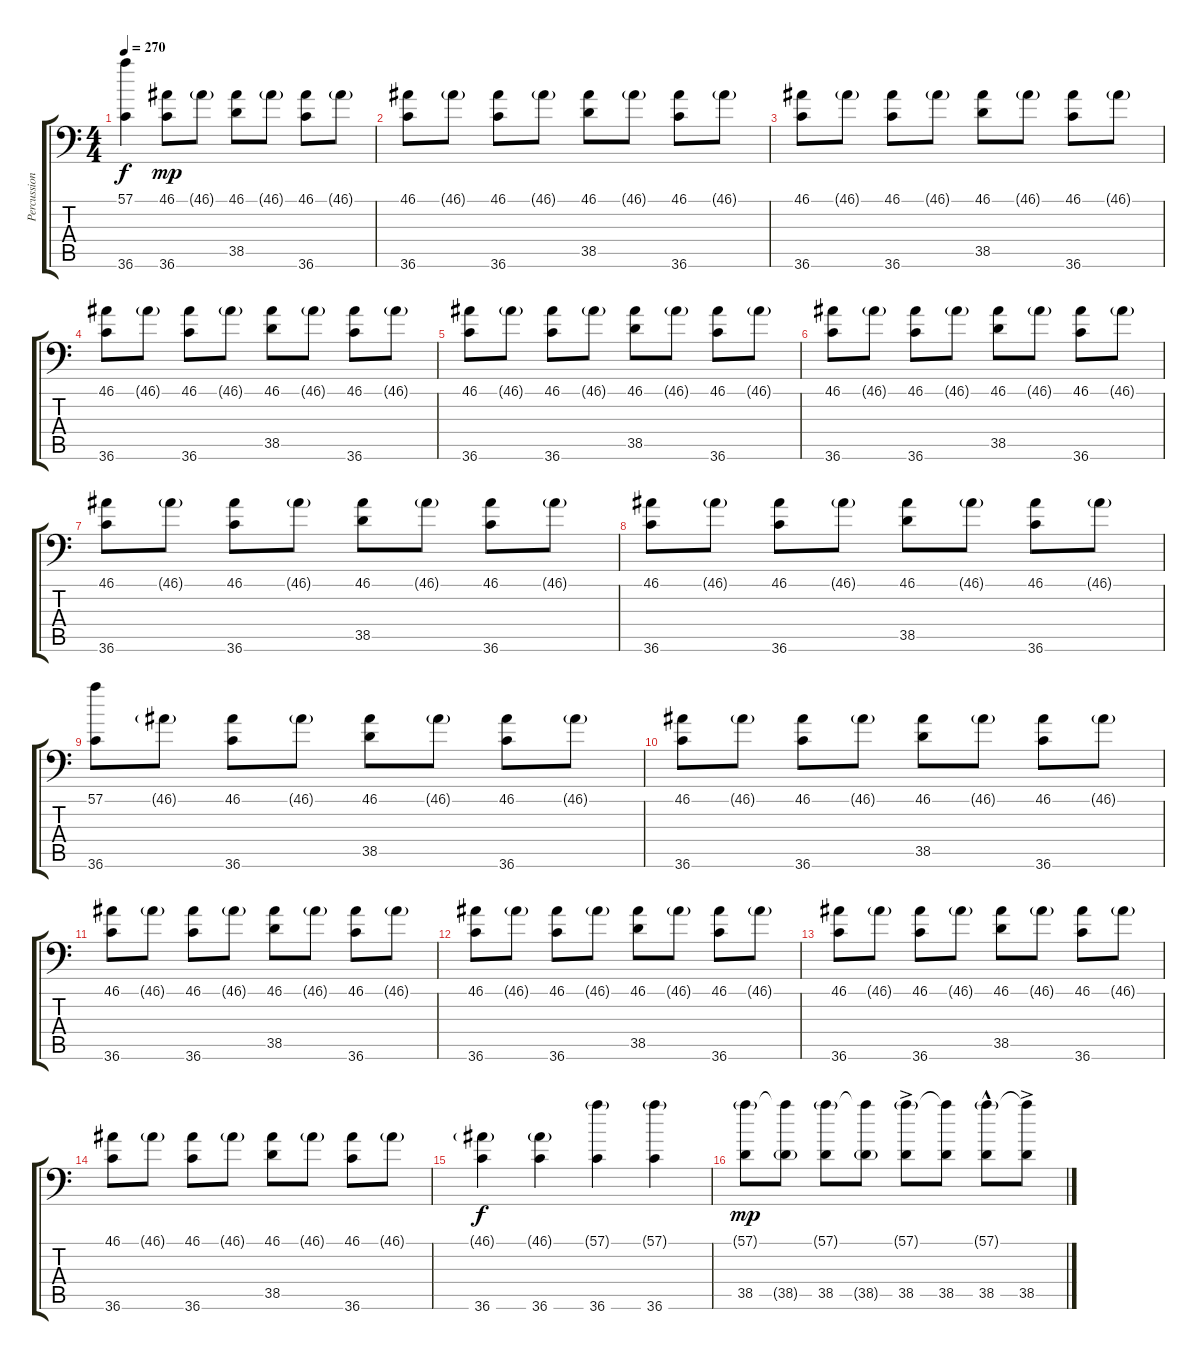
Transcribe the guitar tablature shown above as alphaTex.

\track ("Percussion" "Percussion") {instrument acousticgrandpiano}
\staff {score tabs}
\tuning (C-1 C-1 C-1 C-1 C-1 C-1) {hide}
\ts (4 4)
\tempo 270
\clef f4
\ks c
(57.1 36.6).4{dy f} (46.1 36.6).8{dy mp} 46.1{g}.8 (46.1 38.5).8 46.1{g}.8 (46.1 36.6).8 46.1{g}.8 |
(46.1 36.6).8 46.1{g}.8 (46.1 36.6).8 46.1{g}.8 (46.1 38.5).8 46.1{g}.8 (46.1 36.6).8 46.1{g}.8 |
(46.1 36.6).8 46.1{g}.8 (46.1 36.6).8 46.1{g}.8 (46.1 38.5).8 46.1{g}.8 (46.1 36.6).8 46.1{g}.8 |
(46.1 36.6).8 46.1{g}.8 (46.1 36.6).8 46.1{g}.8 (46.1 38.5).8 46.1{g}.8 (46.1 36.6).8 46.1{g}.8 |
(46.1 36.6).8 46.1{g}.8 (46.1 36.6).8 46.1{g}.8 (46.1 38.5).8 46.1{g}.8 (46.1 36.6).8 46.1{g}.8 |
(46.1 36.6).8 46.1{g}.8 (46.1 36.6).8 46.1{g}.8 (46.1 38.5).8 46.1{g}.8 (46.1 36.6).8 46.1{g}.8 |
(46.1 36.6).8 46.1{g}.8 (46.1 36.6).8 46.1{g}.8 (46.1 38.5).8 46.1{g}.8 (46.1 36.6).8 46.1{g}.8 |
(46.1 36.6).8 46.1{g}.8 (46.1 36.6).8 46.1{g}.8 (46.1 38.5).8 46.1{g}.8 (46.1 36.6).8 46.1{g}.8 |
(57.1 36.6).8 46.1{g}.8 (46.1 36.6).8 46.1{g}.8 (46.1 38.5).8 46.1{g}.8 (46.1 36.6).8 46.1{g}.8 |
(46.1 36.6).8 46.1{g}.8 (46.1 36.6).8 46.1{g}.8 (46.1 38.5).8 46.1{g}.8 (46.1 36.6).8 46.1{g}.8 |
(46.1 36.6).8 46.1{g}.8 (46.1 36.6).8 46.1{g}.8 (46.1 38.5).8 46.1{g}.8 (46.1 36.6).8 46.1{g}.8 |
(46.1 36.6).8 46.1{g}.8 (46.1 36.6).8 46.1{g}.8 (46.1 38.5).8 46.1{g}.8 (46.1 36.6).8 46.1{g}.8 |
(46.1 36.6).8 46.1{g}.8 (46.1 36.6).8 46.1{g}.8 (46.1 38.5).8 46.1{g}.8 (46.1 36.6).8 46.1{g}.8 |
(46.1 36.6).8 46.1{g}.8 (46.1 36.6).8 46.1{g}.8 (46.1 38.5).8 46.1{g}.8 (46.1 36.6).8 46.1{g}.8 |
(46.1{g} 36.6).4{dy f} (46.1{g} 36.6).4 (57.1{g} 36.6).4 (57.1{g} 36.6).4 |
(57.1{g} 38.5).8{dy mp} (57.1{t} 38.5{g}).8 (57.1{g} 38.5).8 (57.1{t} 38.5{g}).8 (57.1{g} 38.5{ac}).8 (57.1{t} 38.5).8 (57.1{g} 38.5{hac}).8 (57.1{t} 38.5{ac}).8
